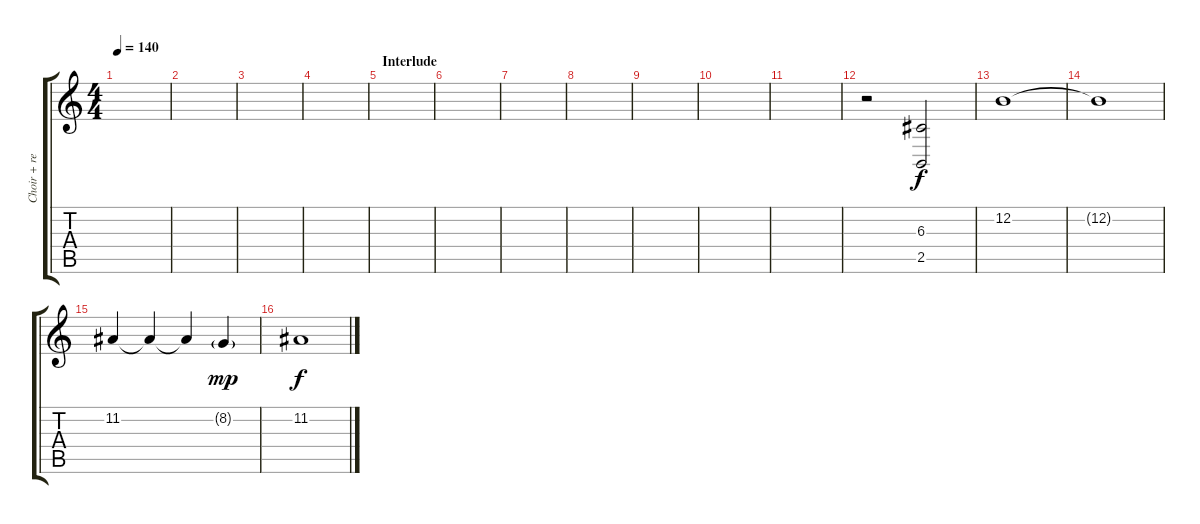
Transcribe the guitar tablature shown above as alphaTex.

\track ("Choir + reverse cymbal" "Choir + re") {instrument choiraahs}
\staff {score tabs}
\tuning (E4 B3 G3 D3 A2 E2) {hide}
\ts (4 4)
\tempo 140
\clef g2
\ks c
|
|
|
|
\section ("" "Interlude")
|
|
|
|
|
|
|
r.2 (6.3 2.5).2{volume 8 instrument reversecymbal} |
12.2.1{instrument choiraahs} |
12.2{t}.1 |
11.2.4{volume 12} 11.2{t}.4 11.2{t}.4 8.2{g}.4{dy mp} |
11.2.1{dy f}
